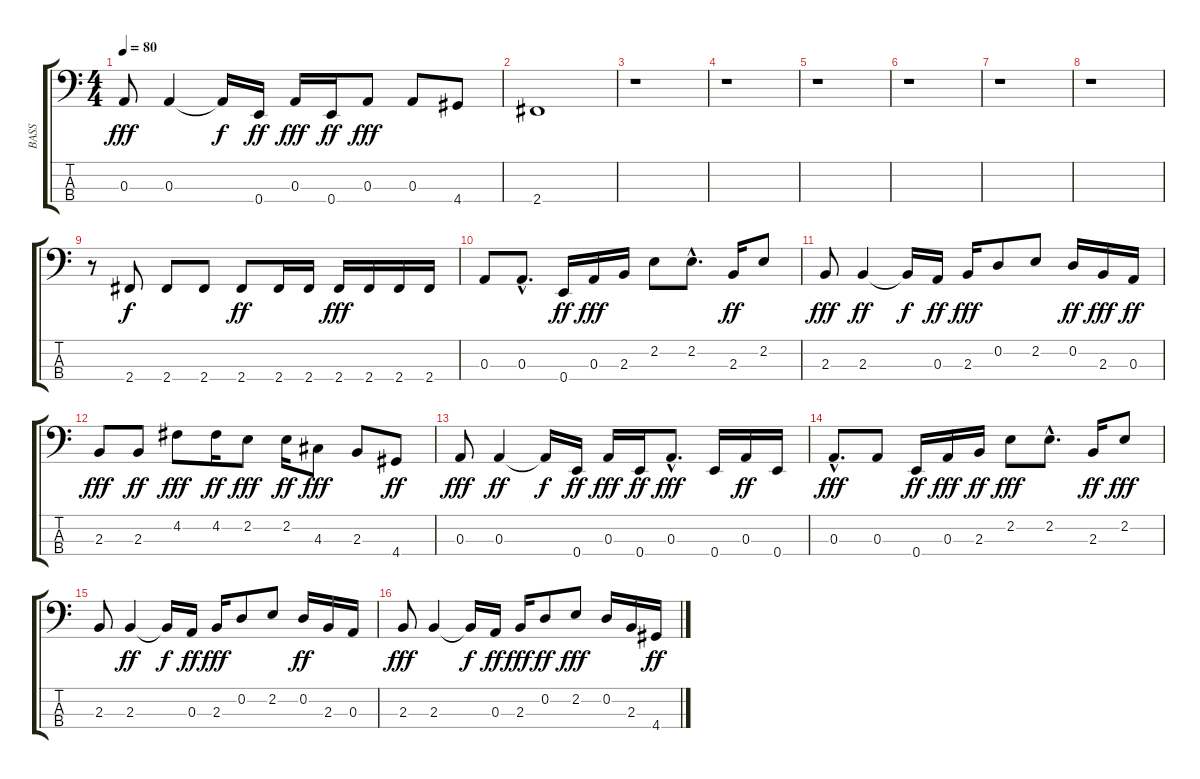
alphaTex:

\track ("BASS" "BASS") {instrument electricbassfinger}
\staff {score tabs}
\tuning (G2 D2 A1 E1) {hide}
\ts (4 4)
\tempo 80
\clef f4
\ks c
0.3.8{dy fff} 0.3.4 0.3{t}.16{dy f} 0.4.16{dy ff} 0.3.16{dy fff} 0.4.16{dy ff} 0.3.8{dy fff} 0.3.8 4.4.8 |
2.4.1 |
r.1 |
r.1 |
r.1 |
r.1 |
r.1 |
r.1 |
r.8 2.4.8{dy f} 2.4.8 2.4.8 2.4.8{dy ff} 2.4.16 2.4.16 2.4.16{dy fff} 2.4.16 2.4.16 2.4.16 |
0.3.8 0.3{hac}.8{d} 0.4.16{dy ff} 0.3.16{dy fff} 2.3.16 2.2.8 2.2{hac}.8{d} 2.3.16{dy ff} 2.2.8 |
2.3.8{dy fff} 2.3.4{dy ff} 2.3{t}.16{dy f} 0.3.16{dy ff} 2.3.16{dy fff} 0.2.8 2.2.8 0.2.16{dy ff} 2.3.16{dy fff} 0.3.16{dy ff} |
2.3.8{dy fff} 2.3.8{dy ff} 4.2.8{dy fff} 4.2.16{dy ff} 2.2.8{dy fff} 2.2.16{dy ff} 4.3.8{dy fff} 2.3.8 4.4.8{dy ff} |
0.3.8{dy fff} 0.3.4{dy ff} 0.3{t}.16{dy f} 0.4.16{dy ff} 0.3.16{dy fff} 0.4.16{dy ff} 0.3{hac}.8{d dy fff} 0.4.16 0.3.16{dy ff} 0.4.16 |
0.3{hac}.8{d dy fff} 0.3.8 0.4.16{dy ff} 0.3.16{dy fff} 2.3.16{dy ff} 2.2.8{dy fff} 2.2{hac}.8{d} 2.3.16{dy ff} 2.2.8{dy fff} |
2.3.8 2.3.4{dy ff} 2.3{t}.16{dy f} 0.3.16{dy ff} 2.3.16{dy fff} 0.2.8 2.2.8 0.2.16{dy ff} 2.3.16 0.3.16 |
2.3.8{dy fff} 2.3.4 2.3{t}.16{dy f} 0.3.16{dy ff} 2.3.16{dy fff} 0.2.8{dy ff} 2.2.8{dy fff} 0.2.16 2.3.16 4.4.16{dy ff}
